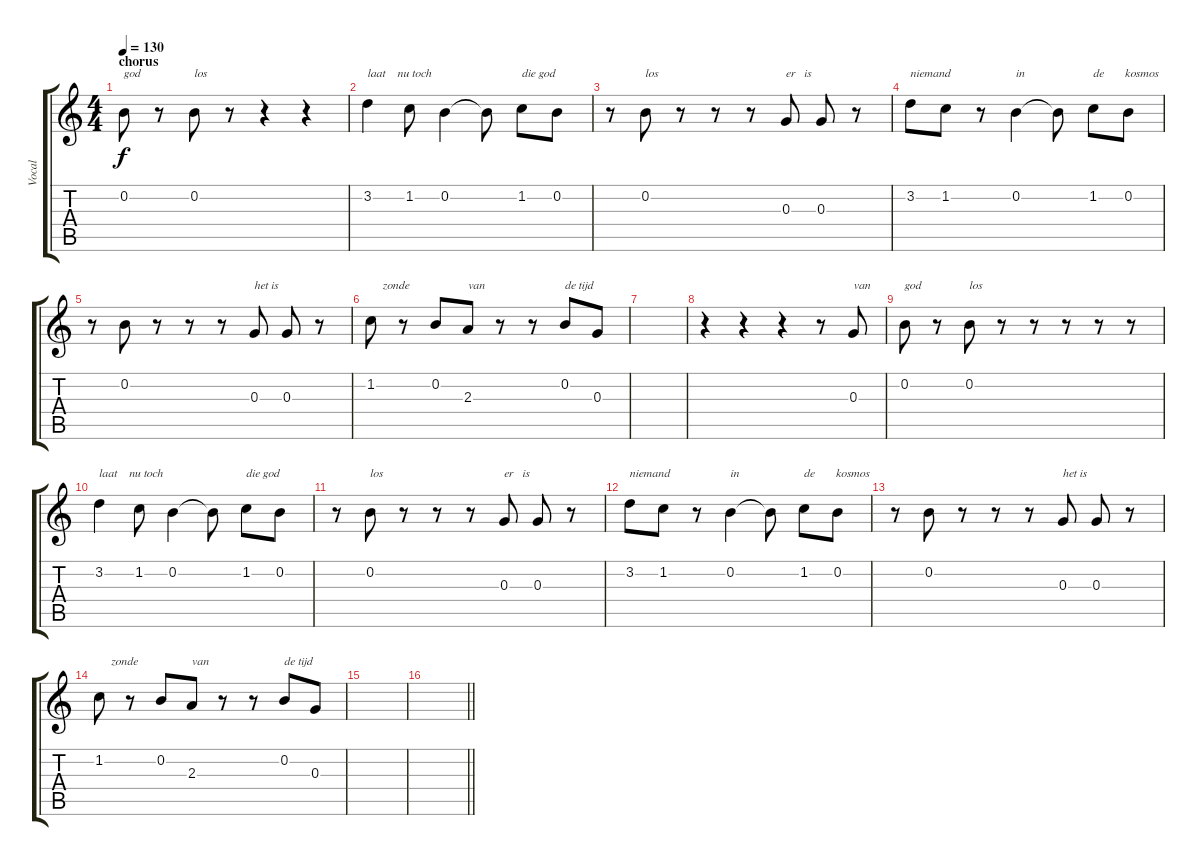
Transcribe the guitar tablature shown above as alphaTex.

\track ("Vocal" "Vocal") {instrument acousticguitarnylon}
\staff {score tabs}
\tuning (E4 B3 G3 D3 A2 E2) {hide}
\ts (4 4)
\section ("" "chorus")
\tempo 130
\clef g2
\ks c
0.2.8{txt "god" dy f} r.8 0.2.8{txt "los"} r.8 r.4 r.4 |
3.2.4{txt "laat    nu toch"} 1.2.8 0.2.4 0.2{t}.8 1.2.8{txt "die god"} 0.2.8 |
r.8 0.2.8{txt "los"} r.8 r.8 r.8 0.3.8{txt "er   is"} 0.3.8 r.8 |
3.2.8{txt "niemand"} 1.2.8 r.8 0.2.4{txt "in"} 0.2{t}.8 1.2.8{txt "de       kosmos"} 0.2.8 |
r.8 0.2.8 r.8 r.8 r.8 0.3.8{txt "het is"} 0.3.8 r.8 |
1.2.8{txt "    zonde"} r.8 0.2.8 2.3.8{txt "van"} r.8 r.8 0.2.8{txt "de tijd"} 0.3.8 |
|
r.4 r.4 r.4 r.8 0.3.8{txt "van"} |
0.2.8{txt "god"} r.8 0.2.8{txt "los"} r.8 r.8 r.8 r.8 r.8 |
3.2.4{txt "laat    nu toch"} 1.2.8 0.2.4 0.2{t}.8 1.2.8{txt "die god"} 0.2.8 |
r.8 0.2.8{txt "los"} r.8 r.8 r.8 0.3.8{txt "er   is"} 0.3.8 r.8 |
3.2.8{txt "niemand"} 1.2.8 r.8 0.2.4{txt "in"} 0.2{t}.8 1.2.8{txt "de       kosmos"} 0.2.8 |
r.8 0.2.8 r.8 r.8 r.8 0.3.8{txt "het is"} 0.3.8 r.8 |
1.2.8{txt "    zonde"} r.8 0.2.8 2.3.8{txt "van"} r.8 r.8 0.2.8{txt "de tijd"} 0.3.8 |
|
\barLineRight lightlight
